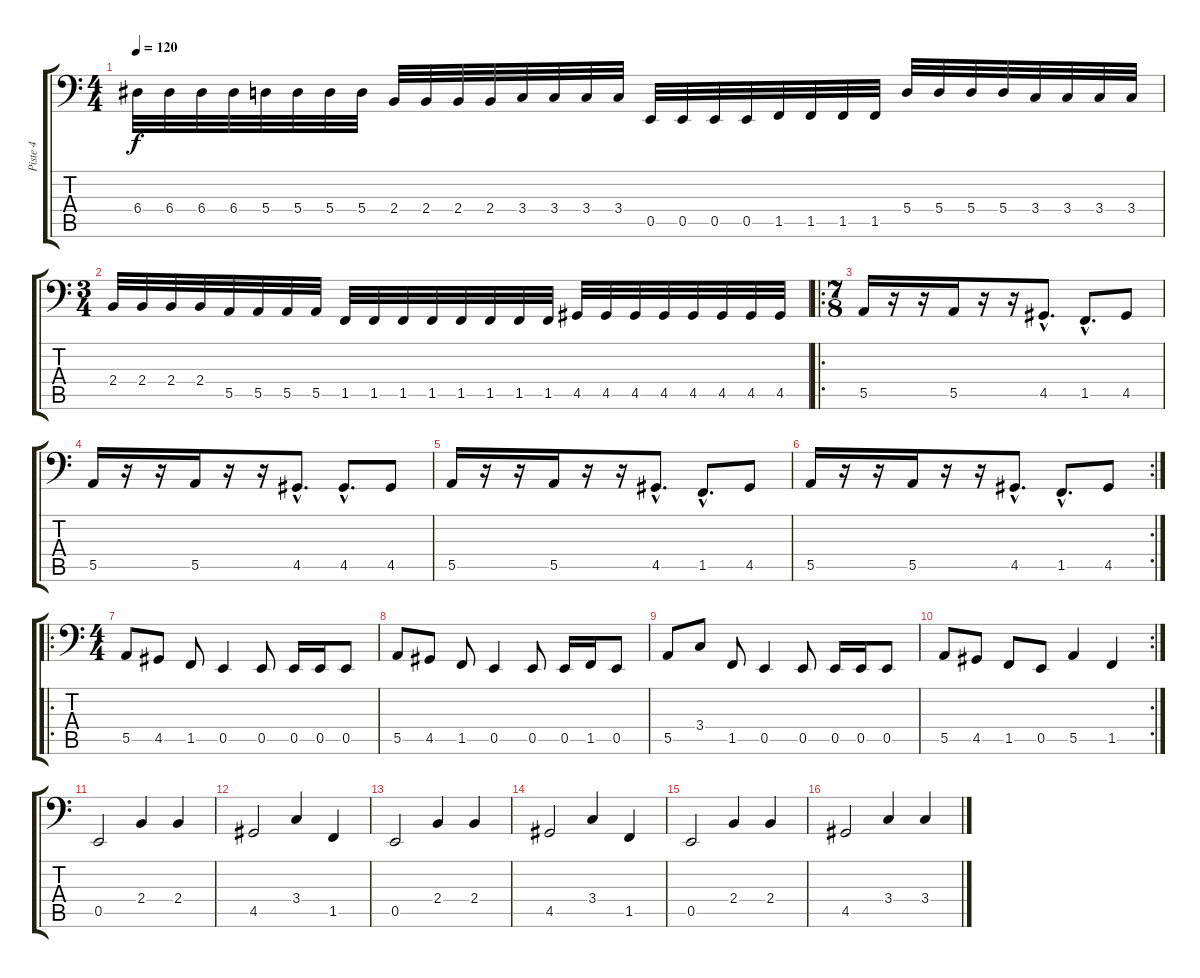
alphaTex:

\track ("Piste 4" "Piste 4") {instrument electricbasspick}
\staff {score tabs}
\tuning (C3 G2 D2 A1 E1 B0) {hide}
\ts (4 4)
\tempo 120
\clef f4
\ks c
6.4.32{dy f} 6.4.32 6.4.32 6.4.32 5.4.32 5.4.32 5.4.32 5.4.32 2.4.32 2.4.32 2.4.32 2.4.32 3.4.32 3.4.32 3.4.32 3.4.32 0.5.32 0.5.32 0.5.32 0.5.32 1.5.32 1.5.32 1.5.32 1.5.32 5.4.32 5.4.32 5.4.32 5.4.32 3.4.32 3.4.32 3.4.32 3.4.32 |
\ts (3 4)
2.4.32 2.4.32 2.4.32 2.4.32 5.5.32 5.5.32 5.5.32 5.5.32 1.5.32 1.5.32 1.5.32 1.5.32 1.5.32 1.5.32 1.5.32 1.5.32 4.5.32 4.5.32 4.5.32 4.5.32 4.5.32 4.5.32 4.5.32 4.5.32 |
\ro
\ts (7 8)
5.5.16 r.16 r.16 5.5.16 r.16 r.16 4.5{hac}.8{d} 1.5{hac}.8{d} 4.5.8 |
5.5.16 r.16 r.16 5.5.16 r.16 r.16 4.5{hac}.8{d} 4.5{hac}.8{d} 4.5.8 |
5.5.16 r.16 r.16 5.5.16 r.16 r.16 4.5{hac}.8{d} 1.5{hac}.8{d} 4.5.8 |
\rc 2
5.5.16 r.16 r.16 5.5.16 r.16 r.16 4.5{hac}.8{d} 1.5{hac}.8{d} 4.5.8 |
\ro
\ts (4 4)
5.5.8 4.5.8 1.5.8 0.5.4 0.5.8 0.5.16 0.5.16 0.5.8 |
5.5.8 4.5.8 1.5.8 0.5.4 0.5.8 0.5.16 1.5.16 0.5.8 |
5.5.8 3.4.8 1.5.8 0.5.4 0.5.8 0.5.16 0.5.16 0.5.8 |
\rc 2
5.5.8 4.5.8 1.5.8 0.5.8 5.5.4 1.5.4 |
0.5.2 2.4.4 2.4.4 |
4.5.2 3.4.4 1.5.4 |
0.5.2 2.4.4 2.4.4 |
4.5.2 3.4.4 1.5.4 |
0.5.2 2.4.4 2.4.4 |
4.5.2 3.4.4 3.4.4
